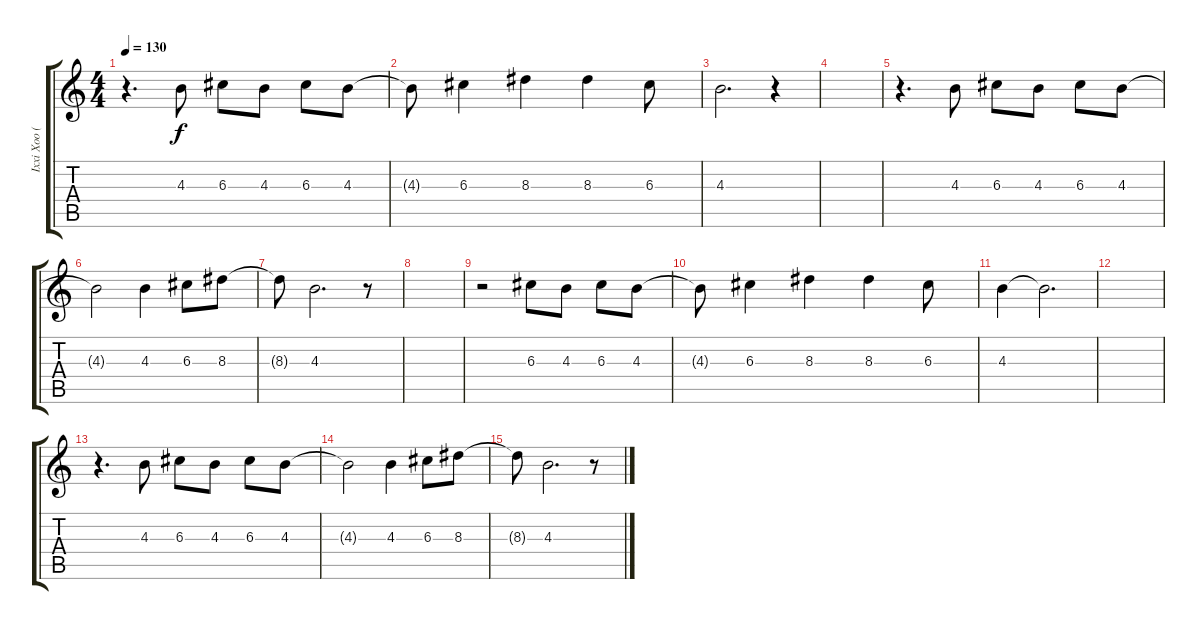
\track ("Ixxi Xoo (voz)" "Ixxi Xoo (") {instrument acousticguitarsteel}
\staff {score tabs}
\tuning (E4 B3 G3 D3 A2 E2) {hide}
\ts (4 4)
\tempo 130
\clef g2
\ks c
r.4{d dy f} 4.3.8 6.3.8 4.3.8 6.3.8 4.3.8 |
4.3{t}.8 6.3.4 8.3.4 8.3.4 6.3.8 |
4.3.2{d} r.4 |
|
r.4{d} 4.3.8 6.3.8 4.3.8 6.3.8 4.3.8 |
4.3{t}.2 4.3.4 6.3.8 8.3.8 |
8.3{t}.8 4.3.2{d} r.8 |
|
r.2 6.3.8 4.3.8 6.3.8 4.3.8 |
4.3{t}.8 6.3.4 8.3.4 8.3.4 6.3.8 |
4.3.4 4.3{t}.2{d} |
|
r.4{d} 4.3.8 6.3.8 4.3.8 6.3.8 4.3.8 |
4.3{t}.2 4.3.4 6.3.8 8.3.8 |
8.3{t}.8 4.3.2{d} r.8
